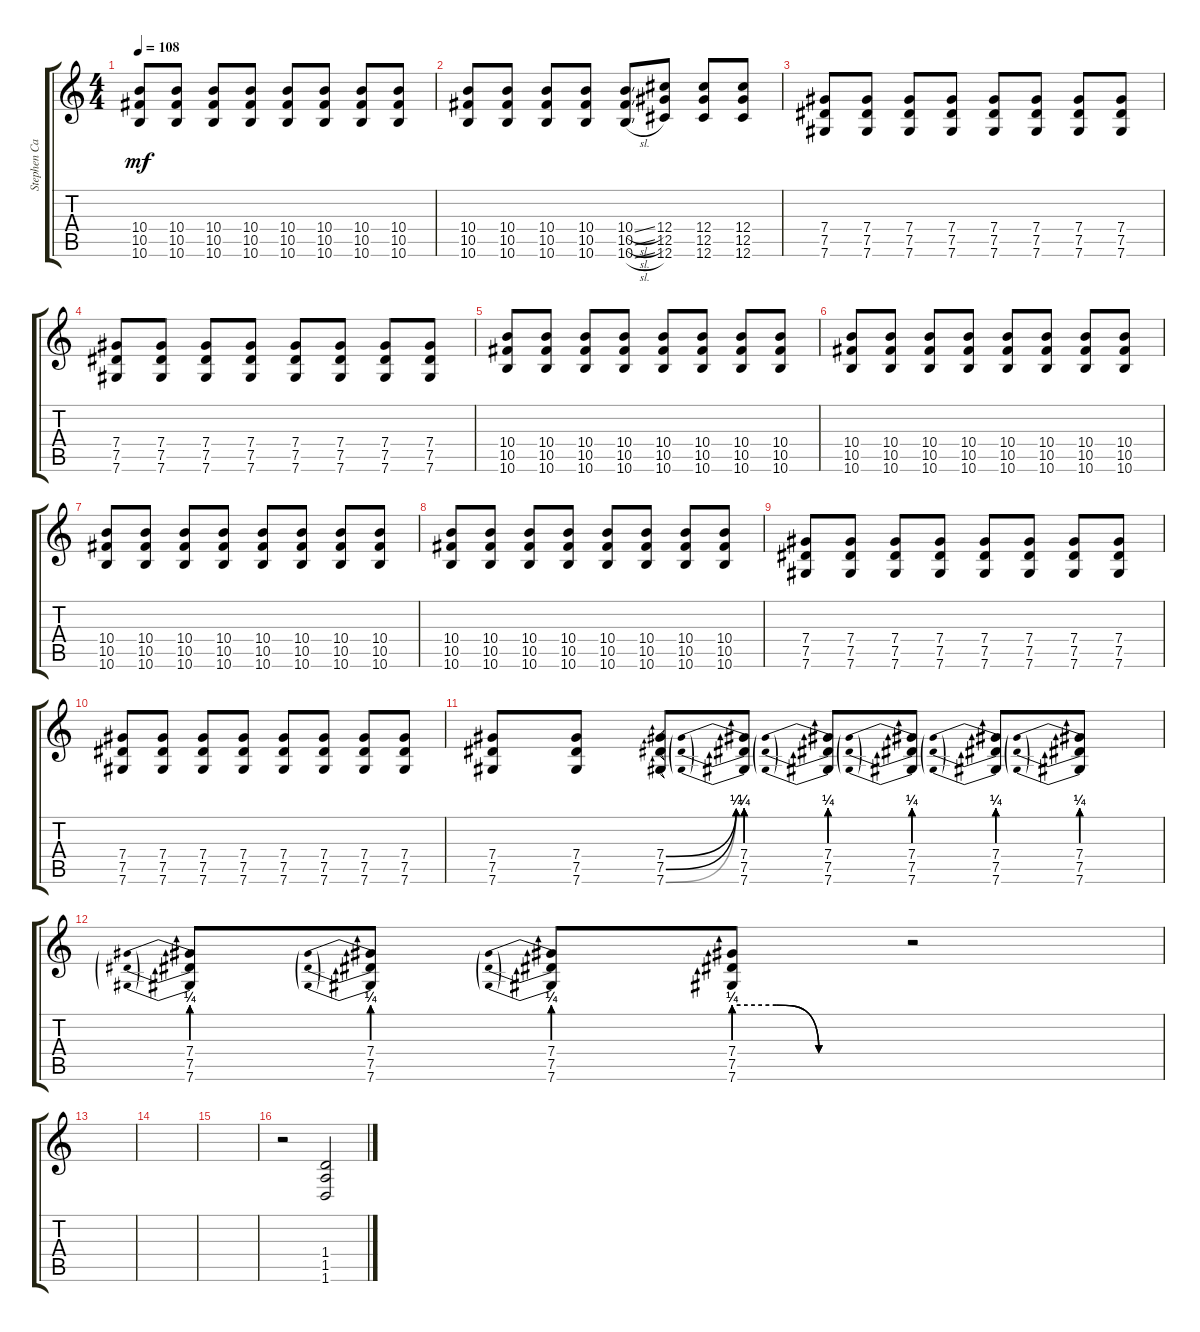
\track ("Stephen Carpenter Disorted 2" "Stephen Ca") {instrument distortionguitar}
\staff {score tabs}
\tuning (Eb4 Bb3 Gb3 Db3 Ab2 Db2) {hide}
\ts (4 4)
\tempo 108
\clef g2
\ks c
(10.4 10.5 10.6).8{dy mf} (10.4 10.5 10.6).8 (10.4 10.5 10.6).8 (10.4 10.5 10.6).8 (10.4 10.5 10.6).8 (10.4 10.5 10.6).8 (10.4 10.5 10.6).8 (10.4 10.5 10.6).8 |
(10.4 10.5 10.6).8 (10.4 10.5 10.6).8 (10.4 10.5 10.6).8 (10.4 10.5 10.6).8 (10.4{sl} 10.5{sl} 10.6{sl}).8 (12.4 12.5 12.6).8 (12.4 12.5 12.6).8 (12.4 12.5 12.6).8 |
(7.4 7.5 7.6).8 (7.4 7.5 7.6).8 (7.4 7.5 7.6).8 (7.4 7.5 7.6).8 (7.4 7.5 7.6).8 (7.4 7.5 7.6).8 (7.4 7.5 7.6).8 (7.4 7.5 7.6).8 |
(7.4 7.5 7.6).8 (7.4 7.5 7.6).8 (7.4 7.5 7.6).8 (7.4 7.5 7.6).8 (7.4 7.5 7.6).8 (7.4 7.5 7.6).8 (7.4 7.5 7.6).8 (7.4 7.5 7.6).8 |
(10.4 10.5 10.6).8 (10.4 10.5 10.6).8 (10.4 10.5 10.6).8 (10.4 10.5 10.6).8 (10.4 10.5 10.6).8 (10.4 10.5 10.6).8 (10.4 10.5 10.6).8 (10.4 10.5 10.6).8 |
(10.4 10.5 10.6).8 (10.4 10.5 10.6).8 (10.4 10.5 10.6).8 (10.4 10.5 10.6).8 (10.4 10.5 10.6).8 (10.4 10.5 10.6).8 (10.4 10.5 10.6).8 (10.4 10.5 10.6).8 |
(10.4 10.5 10.6).8 (10.4 10.5 10.6).8 (10.4 10.5 10.6).8 (10.4 10.5 10.6).8 (10.4 10.5 10.6).8 (10.4 10.5 10.6).8 (10.4 10.5 10.6).8 (10.4 10.5 10.6).8 |
(10.4 10.5 10.6).8 (10.4 10.5 10.6).8 (10.4 10.5 10.6).8 (10.4 10.5 10.6).8 (10.4 10.5 10.6).8 (10.4 10.5 10.6).8 (10.4 10.5 10.6).8 (10.4 10.5 10.6).8 |
(7.4 7.5 7.6).8 (7.4 7.5 7.6).8 (7.4 7.5 7.6).8 (7.4 7.5 7.6).8 (7.4 7.5 7.6).8 (7.4 7.5 7.6).8 (7.4 7.5 7.6).8 (7.4 7.5 7.6).8 |
(7.4 7.5 7.6).8 (7.4 7.5 7.6).8 (7.4 7.5 7.6).8 (7.4 7.5 7.6).8 (7.4 7.5 7.6).8 (7.4 7.5 7.6).8 (7.4 7.5 7.6).8 (7.4 7.5 7.6).8 |
(7.4 7.5 7.6).8 (7.4 7.5 7.6).8 (7.4{be (bend 0 0 60 1)} 7.5{be (bend 0 0 60 1)} 7.6{be (bend 0 0 60 1)}).8 (7.4{be (prebend 0 1 60 1)} 7.5{be (prebend 0 1 60 1)} 7.6{be (prebend 0 1 60 1)}).8 (7.4{be (prebend 0 1 60 1)} 7.5{be (prebend 0 1 60 1)} 7.6{be (prebend 0 1 60 1)}).8 (7.4{be (prebend 0 1 60 1)} 7.5{be (prebend 0 1 60 1)} 7.6{be (prebend 0 1 60 1)}).8 (7.4{be (prebend 0 1 60 1)} 7.5{be (prebend 0 1 60 1)} 7.6{be (prebend 0 1 60 1)}).8 (7.4{be (prebend 0 1 60 1)} 7.5{be (prebend 0 1 60 1)} 7.6{be (prebend 0 1 60 1)}).8 |
(7.4{be (prebend 0 1 60 1)} 7.5{be (prebend 0 1 60 1)} 7.6{be (prebend 0 1 60 1)}).8 (7.4{be (prebend 0 1 60 1)} 7.5{be (prebend 0 1 60 1)} 7.6{be (prebend 0 1 60 1)}).8 (7.4{be (prebend 0 1 60 1)} 7.5{be (prebend 0 1 60 1)} 7.6{be (prebend 0 1 60 1)}).8 (7.4{be (custom 0 1 15 1 30 0 60 0)} 7.5{be (custom 0 1 15 1 30 0 60 0)} 7.6{be (custom 0 1 15 1 30 0 60 0)}).8 r.2 |
|
|
|
r.2 (1.4{ss} 1.5{ss} 1.6{ss}).2
